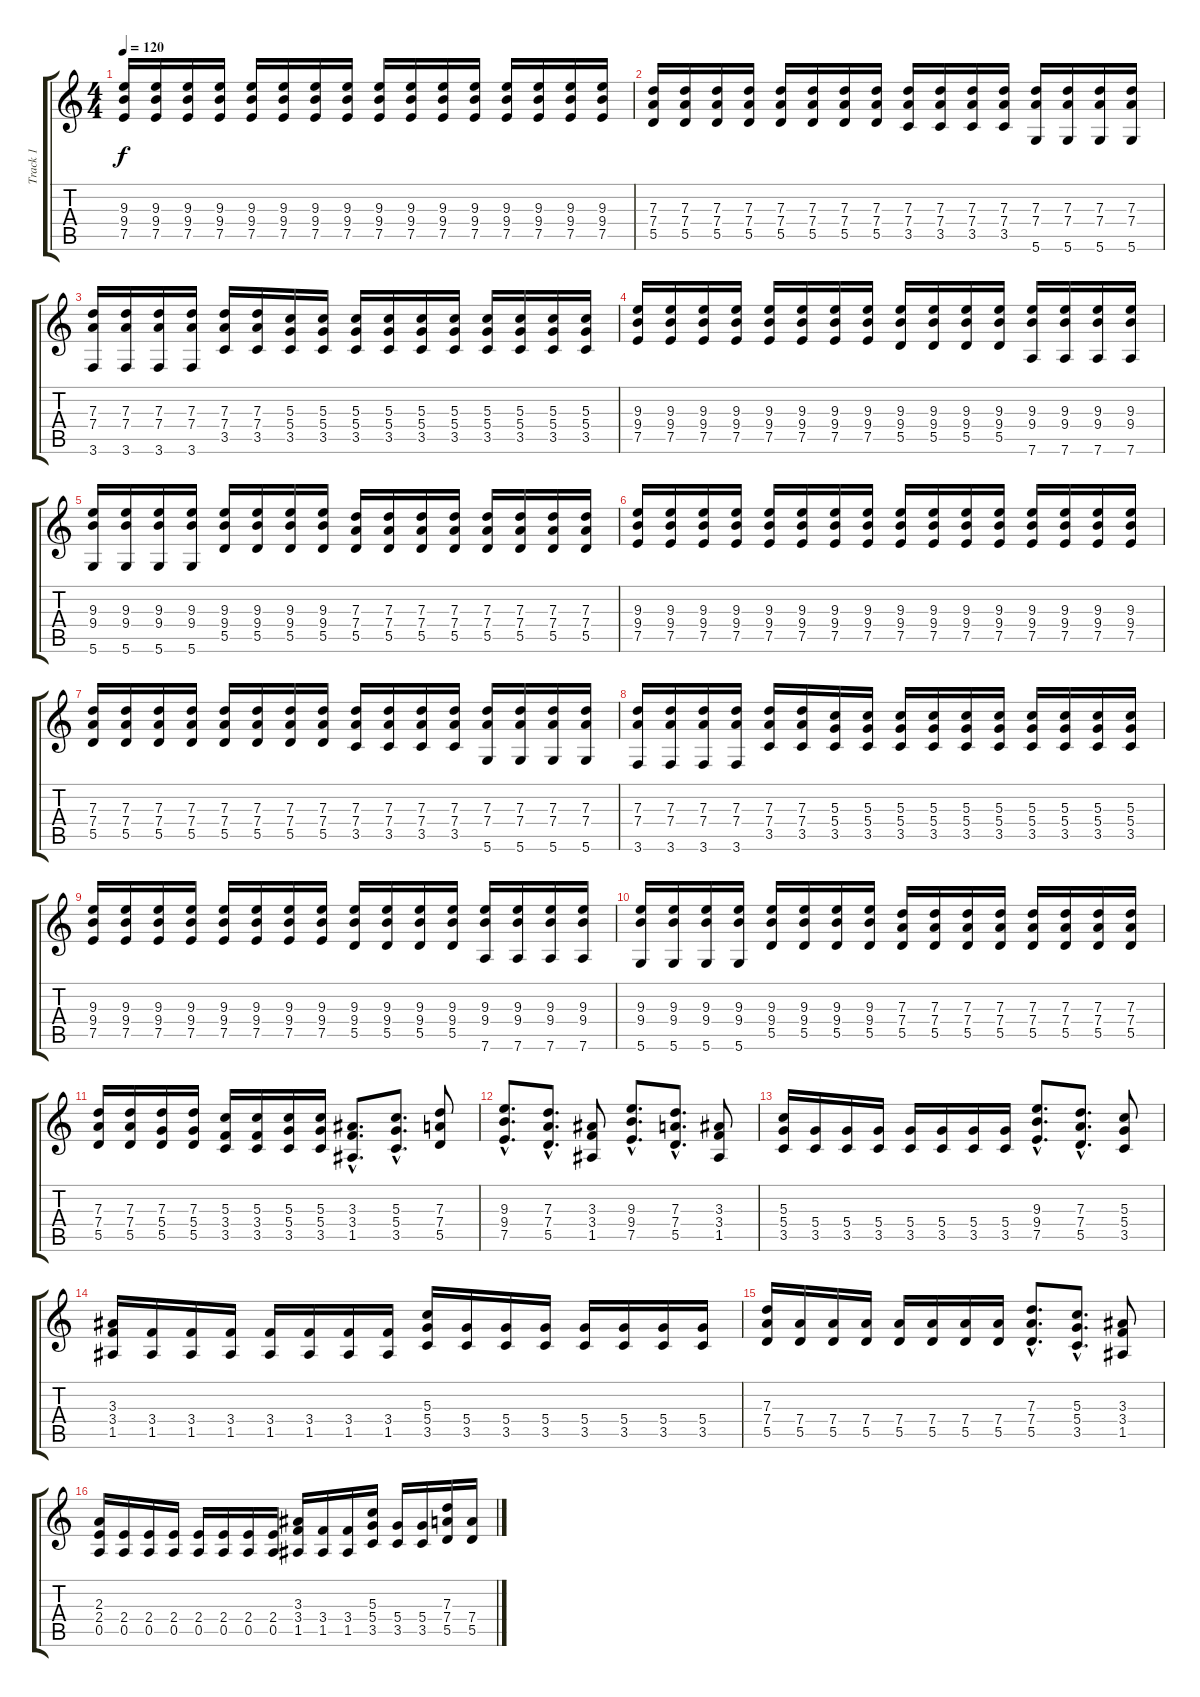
\track ("Track 1" "Track 1") {instrument distortionguitar}
\staff {score tabs}
\tuning (E4 B3 G3 D3 A2 D2) {hide}
\ts (4 4)
\tempo 120
\clef g2
\ks c
(9.3 9.4 7.5).16{dy f balance 0 instrument distortionguitar} (9.3 9.4 7.5).16 (9.3 9.4 7.5).16 (9.3 9.4 7.5).16 (9.3 9.4 7.5).16 (9.3 9.4 7.5).16 (9.3 9.4 7.5).16 (9.3 9.4 7.5).16 (9.3 9.4 7.5).16 (9.3 9.4 7.5).16 (9.3 9.4 7.5).16 (9.3 9.4 7.5).16 (9.3 9.4 7.5).16 (9.3 9.4 7.5).16 (9.3 9.4 7.5).16 (9.3 9.4 7.5).16 |
(7.3 7.4 5.5).16 (7.3 7.4 5.5).16 (7.3 7.4 5.5).16 (7.3 7.4 5.5).16 (7.3 7.4 5.5).16 (7.3 7.4 5.5).16 (7.3 7.4 5.5).16 (7.3 7.4 5.5).16 (7.3 7.4 3.5).16 (7.3 7.4 3.5).16 (7.3 7.4 3.5).16 (7.3 7.4 3.5).16 (7.3 7.4 5.6).16 (7.3 7.4 5.6).16 (7.3 7.4 5.6).16 (7.3 7.4 5.6).16 |
(7.3 7.4 3.6).16 (7.3 7.4 3.6).16 (7.3 7.4 3.6).16 (7.3 7.4 3.6).16 (7.3 7.4 3.5).16 (7.3 7.4 3.5).16 (5.3 5.4 3.5).16 (5.3 5.4 3.5).16 (5.3 5.4 3.5).16 (5.3 5.4 3.5).16 (5.3 5.4 3.5).16 (5.3 5.4 3.5).16 (5.3 5.4 3.5).16 (5.3 5.4 3.5).16 (5.3 5.4 3.5).16 (5.3 5.4 3.5).16 |
(9.3 9.4 7.5).16 (9.3 9.4 7.5).16 (9.3 9.4 7.5).16 (9.3 9.4 7.5).16 (9.3 9.4 7.5).16 (9.3 9.4 7.5).16 (9.3 9.4 7.5).16 (9.3 9.4 7.5).16 (9.3 9.4 5.5).16 (9.3 9.4 5.5).16 (9.3 9.4 5.5).16 (9.3 9.4 5.5).16 (9.3 9.4 7.6).16 (9.3 9.4 7.6).16 (9.3 9.4 7.6).16 (9.3 9.4 7.6).16 |
(9.3 9.4 5.6).16 (9.3 9.4 5.6).16 (9.3 9.4 5.6).16 (9.3 9.4 5.6).16 (9.3 9.4 5.5).16 (9.3 9.4 5.5).16 (9.3 9.4 5.5).16 (9.3 9.4 5.5).16 (7.3 7.4 5.5).16 (7.3 7.4 5.5).16 (7.3 7.4 5.5).16 (7.3 7.4 5.5).16 (7.3 7.4 5.5).16 (7.3 7.4 5.5).16 (7.3 7.4 5.5).16 (7.3 7.4 5.5).16 |
(9.3 9.4 7.5).16 (9.3 9.4 7.5).16 (9.3 9.4 7.5).16 (9.3 9.4 7.5).16 (9.3 9.4 7.5).16 (9.3 9.4 7.5).16 (9.3 9.4 7.5).16 (9.3 9.4 7.5).16 (9.3 9.4 7.5).16 (9.3 9.4 7.5).16 (9.3 9.4 7.5).16 (9.3 9.4 7.5).16 (9.3 9.4 7.5).16 (9.3 9.4 7.5).16 (9.3 9.4 7.5).16 (9.3 9.4 7.5).16 |
(7.3 7.4 5.5).16 (7.3 7.4 5.5).16 (7.3 7.4 5.5).16 (7.3 7.4 5.5).16 (7.3 7.4 5.5).16 (7.3 7.4 5.5).16 (7.3 7.4 5.5).16 (7.3 7.4 5.5).16 (7.3 7.4 3.5).16 (7.3 7.4 3.5).16 (7.3 7.4 3.5).16 (7.3 7.4 3.5).16 (7.3 7.4 5.6).16 (7.3 7.4 5.6).16 (7.3 7.4 5.6).16 (7.3 7.4 5.6).16 |
(7.3 7.4 3.6).16 (7.3 7.4 3.6).16 (7.3 7.4 3.6).16 (7.3 7.4 3.6).16 (7.3 7.4 3.5).16 (7.3 7.4 3.5).16 (5.3 5.4 3.5).16 (5.3 5.4 3.5).16 (5.3 5.4 3.5).16 (5.3 5.4 3.5).16 (5.3 5.4 3.5).16 (5.3 5.4 3.5).16 (5.3 5.4 3.5).16 (5.3 5.4 3.5).16 (5.3 5.4 3.5).16 (5.3 5.4 3.5).16 |
(9.3 9.4 7.5).16 (9.3 9.4 7.5).16 (9.3 9.4 7.5).16 (9.3 9.4 7.5).16 (9.3 9.4 7.5).16 (9.3 9.4 7.5).16 (9.3 9.4 7.5).16 (9.3 9.4 7.5).16 (9.3 9.4 5.5).16 (9.3 9.4 5.5).16 (9.3 9.4 5.5).16 (9.3 9.4 5.5).16 (9.3 9.4 7.6).16 (9.3 9.4 7.6).16 (9.3 9.4 7.6).16 (9.3 9.4 7.6).16 |
(9.3 9.4 5.6).16 (9.3 9.4 5.6).16 (9.3 9.4 5.6).16 (9.3 9.4 5.6).16 (9.3 9.4 5.5).16 (9.3 9.4 5.5).16 (9.3 9.4 5.5).16 (9.3 9.4 5.5).16 (7.3 7.4 5.5).16 (7.3 7.4 5.5).16 (7.3 7.4 5.5).16 (7.3 7.4 5.5).16 (7.3 7.4 5.5).16 (7.3 7.4 5.5).16 (7.3 7.4 5.5).16 (7.3 7.4 5.5).16 |
(7.3 7.4 5.5).16 (7.3 7.4 5.5).16 (7.3 5.4 5.5).16 (7.3 5.4 5.5).16 (5.3 3.4 3.5).16 (5.3 3.4 3.5).16 (5.3 5.4 3.5).16 (5.3 5.4 3.5).16 (3.3{hac} 3.4{hac} 1.5{hac}).8{d} (5.3{hac} 5.4{hac} 3.5{hac}).8{d} (7.3 7.4 5.5).8 |
(9.3{hac} 9.4{hac} 7.5{hac}).8{d} (7.3{hac} 7.4{hac} 5.5{hac}).8{d} (3.3 3.4 1.5).8 (9.3{hac} 9.4{hac} 7.5{hac}).8{d} (7.3{hac} 7.4{hac} 5.5{hac}).8{d} (3.3 3.4 1.5).8 |
(5.3 5.4 3.5).16 (5.4 3.5).16 (5.4 3.5).16 (5.4 3.5).16 (5.4 3.5).16 (5.4 3.5).16 (5.4 3.5).16 (5.4 3.5).16 (9.3{hac} 9.4{hac} 7.5{hac}).8{d} (7.3{hac} 7.4{hac} 5.5{hac}).8{d} (5.3 5.4 3.5).8 |
(3.3 3.4 1.5).16 (3.4 1.5).16 (3.4 1.5).16 (3.4 1.5).16 (3.4 1.5).16 (3.4 1.5).16 (3.4 1.5).16 (3.4 1.5).16 (5.3 5.4 3.5).16 (5.4 3.5).16 (5.4 3.5).16 (5.4 3.5).16 (5.4 3.5).16 (5.4 3.5).16 (5.4 3.5).16 (5.4 3.5).16 |
(7.3 7.4 5.5).16 (7.4 5.5).16 (7.4 5.5).16 (7.4 5.5).16 (7.4 5.5).16 (7.4 5.5).16 (7.4 5.5).16 (7.4 5.5).16 (7.3{hac} 7.4{hac} 5.5{hac}).8{d} (5.3{hac} 5.4{hac} 3.5{hac}).8{d} (3.3 3.4 1.5).8 |
(2.3 2.4 0.5).16 (2.4 0.5).16 (2.4 0.5).16 (2.4 0.5).16 (2.4 0.5).16 (2.4 0.5).16 (2.4 0.5).16 (2.4 0.5).16 (3.3 3.4 1.5).16 (3.4 1.5).16 (3.4 1.5).16 (5.3 5.4 3.5).16 (5.4 3.5).16 (5.4 3.5).16 (7.3 7.4 5.5).16 (7.4 5.5).16
